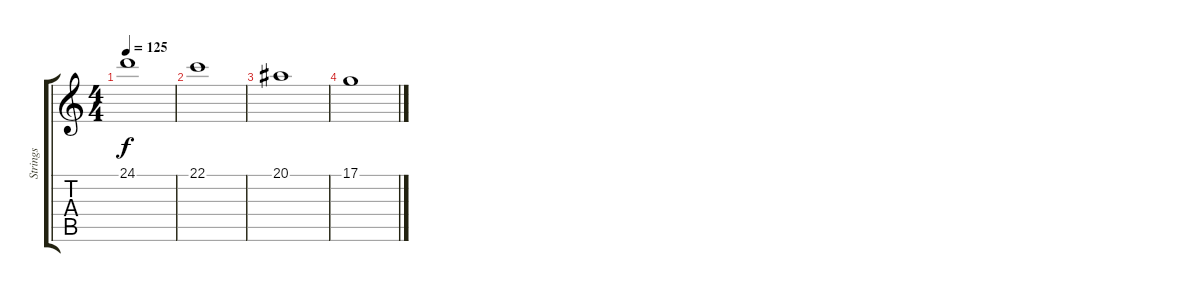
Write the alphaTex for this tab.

\track ("Strings" "Strings") {instrument stringensemble2}
\staff {score tabs}
\tuning (D4 A3 F3 C3 G2 D2) {hide}
\ts (4 4)
\tempo 125
\clef g2
\ks c
24.1.1{dy f volume 7 instrument stringensemble2} |
22.1.1 |
20.1.1 |
17.1.1
